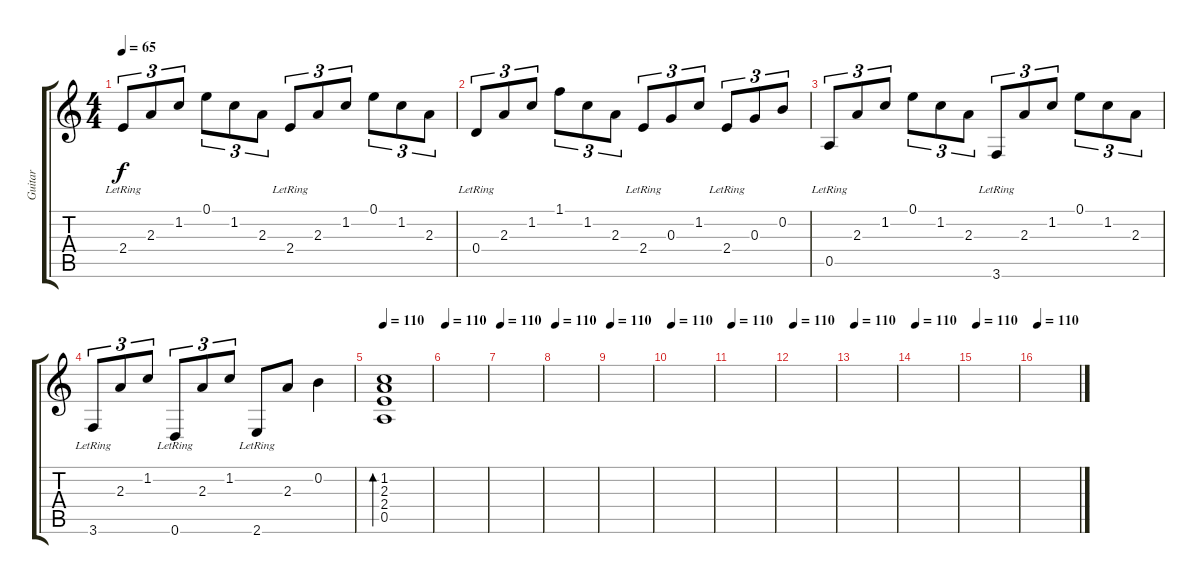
\track ("Guitar" "Guitar") {instrument acousticguitarsteel}
\staff {score tabs}
\tuning (E4 B3 G3 D3 A2 D2) {hide}
\ts (4 4)
\tempo 65
\clef g2
\ks c
2.4{lr}.8{tu (3 2) dy f balance 12 instrument acousticguitarsteel} 2.3.8{tu (3 2)} 1.2.8{tu (3 2)} 0.1.8{tu (3 2)} 1.2.8{tu (3 2)} 2.3.8{tu (3 2)} 2.4{lr}.8{tu (3 2)} 2.3.8{tu (3 2)} 1.2.8{tu (3 2)} 0.1.8{tu (3 2)} 1.2.8{tu (3 2)} 2.3.8{tu (3 2)} |
0.4{lr}.8{tu (3 2)} 2.3.8{tu (3 2)} 1.2.8{tu (3 2)} 1.1.8{tu (3 2)} 1.2.8{tu (3 2)} 2.3.8{tu (3 2)} 2.4{lr}.8{tu (3 2)} 0.3.8{tu (3 2)} 1.2.8{tu (3 2)} 2.4{lr}.8{tu (3 2)} 0.3.8{tu (3 2)} 0.2.8{tu (3 2)} |
0.5{lr}.8{tu (3 2)} 2.3.8{tu (3 2)} 1.2.8{tu (3 2)} 0.1.8{tu (3 2)} 1.2.8{tu (3 2)} 2.3.8{tu (3 2)} 3.6{lr}.8{tu (3 2)} 2.3.8{tu (3 2)} 1.2.8{tu (3 2)} 0.1.8{tu (3 2)} 1.2.8{tu (3 2)} 2.3.8{tu (3 2)} |
3.6{lr}.8{tu (3 2)} 2.3.8{tu (3 2)} 1.2.8{tu (3 2)} 0.6{lr}.8{tu (3 2)} 2.3.8{tu (3 2)} 1.2.8{tu (3 2)} 2.6{lr}.8 2.3.8 0.2.4 |
\tempo 110
(1.2 2.3 2.4 0.5).1{bd 240} |
\tempo 110
|
\tempo 110
|
\tempo 110
|
\tempo 110
|
\tempo 110
|
\tempo 110
|
\tempo 110
|
\tempo 110
|
\tempo 110
|
\tempo 110
|
\tempo 110
